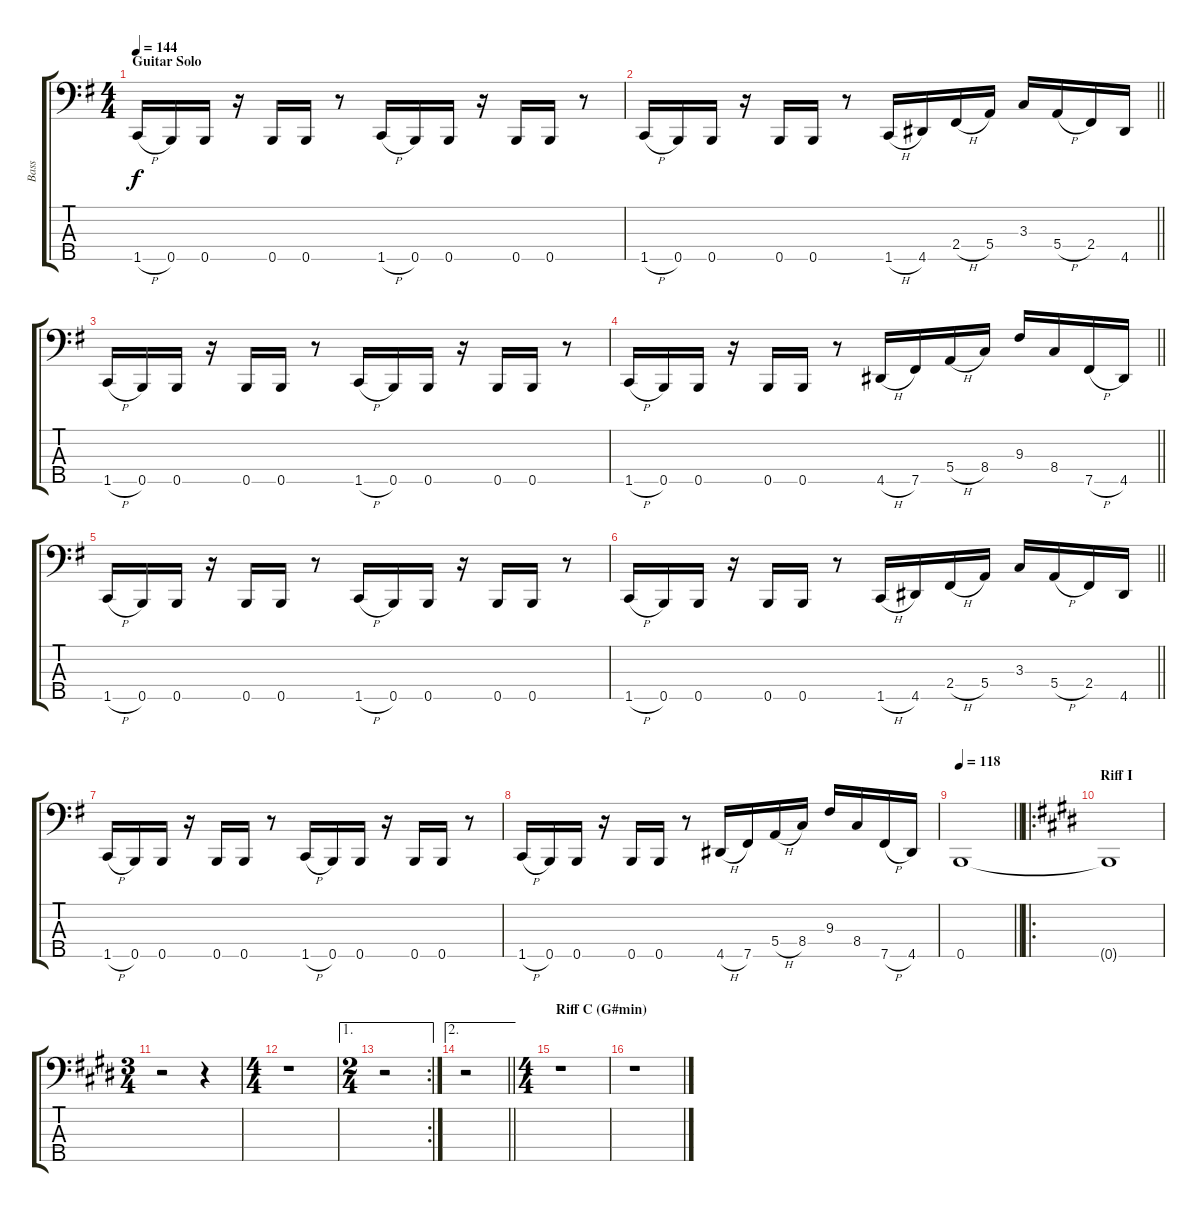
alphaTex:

\track ("Bass" "Bass") {instrument electricbassfinger}
\staff {score tabs}
\tuning (G2 D2 A1 E1 B0) {hide}
\ts (4 4)
\section ("" "Guitar Solo")
\tempo 144
\clef f4
\ks eminor
1.5{h}.16{dy f} 0.5.16 0.5.16 r.16 0.5.16 0.5.16 r.8 1.5{h}.16 0.5.16 0.5.16 r.16 0.5.16 0.5.16 r.8 |
\barLineRight lightlight
1.5{h}.16 0.5.16 0.5.16 r.16 0.5.16 0.5.16 r.8 1.5{h}.16 4.5.16 2.4{h}.16 5.4.16 3.3.16 5.4{h}.16 2.4.16 4.5.16 |
1.5{h}.16 0.5.16 0.5.16 r.16 0.5.16 0.5.16 r.8 1.5{h}.16 0.5.16 0.5.16 r.16 0.5.16 0.5.16 r.8 |
\barLineRight lightlight
1.5{h}.16 0.5.16 0.5.16 r.16 0.5.16 0.5.16 r.8 4.5{h}.16 7.5.16 5.4{h}.16 8.4.16 9.3.16 8.4.16 7.5{h}.16 4.5.16 |
1.5{h}.16 0.5.16 0.5.16 r.16 0.5.16 0.5.16 r.8 1.5{h}.16 0.5.16 0.5.16 r.16 0.5.16 0.5.16 r.8 |
\barLineRight lightlight
1.5{h}.16 0.5.16 0.5.16 r.16 0.5.16 0.5.16 r.8 1.5{h}.16 4.5.16 2.4{h}.16 5.4.16 3.3.16 5.4{h}.16 2.4.16 4.5.16 |
1.5{h}.16 0.5.16 0.5.16 r.16 0.5.16 0.5.16 r.8 1.5{h}.16 0.5.16 0.5.16 r.16 0.5.16 0.5.16 r.8 |
1.5{h}.16 0.5.16 0.5.16 r.16 0.5.16 0.5.16 r.8 4.5{h}.16 7.5.16 5.4{h}.16 8.4.16 9.3.16 8.4.16 7.5{h}.16 4.5.16 |
\tempo 118
\barLineRight lightlight
0.5.1{volume 14} |
\ro
\section ("" "Riff I")
\ks c#minor
0.5{t}.1 |
\ts (3 4)
r.2{volume 14} r.4 |
\ts (4 4)
r.1 |
\ae 1
\rc 2
\ts (2 4)
r.2 |
\ae 2
\barLineRight lightlight
r.2 |
\ts (4 4)
\section ("" "Riff C (G#min)")
r.1 |
r.1
